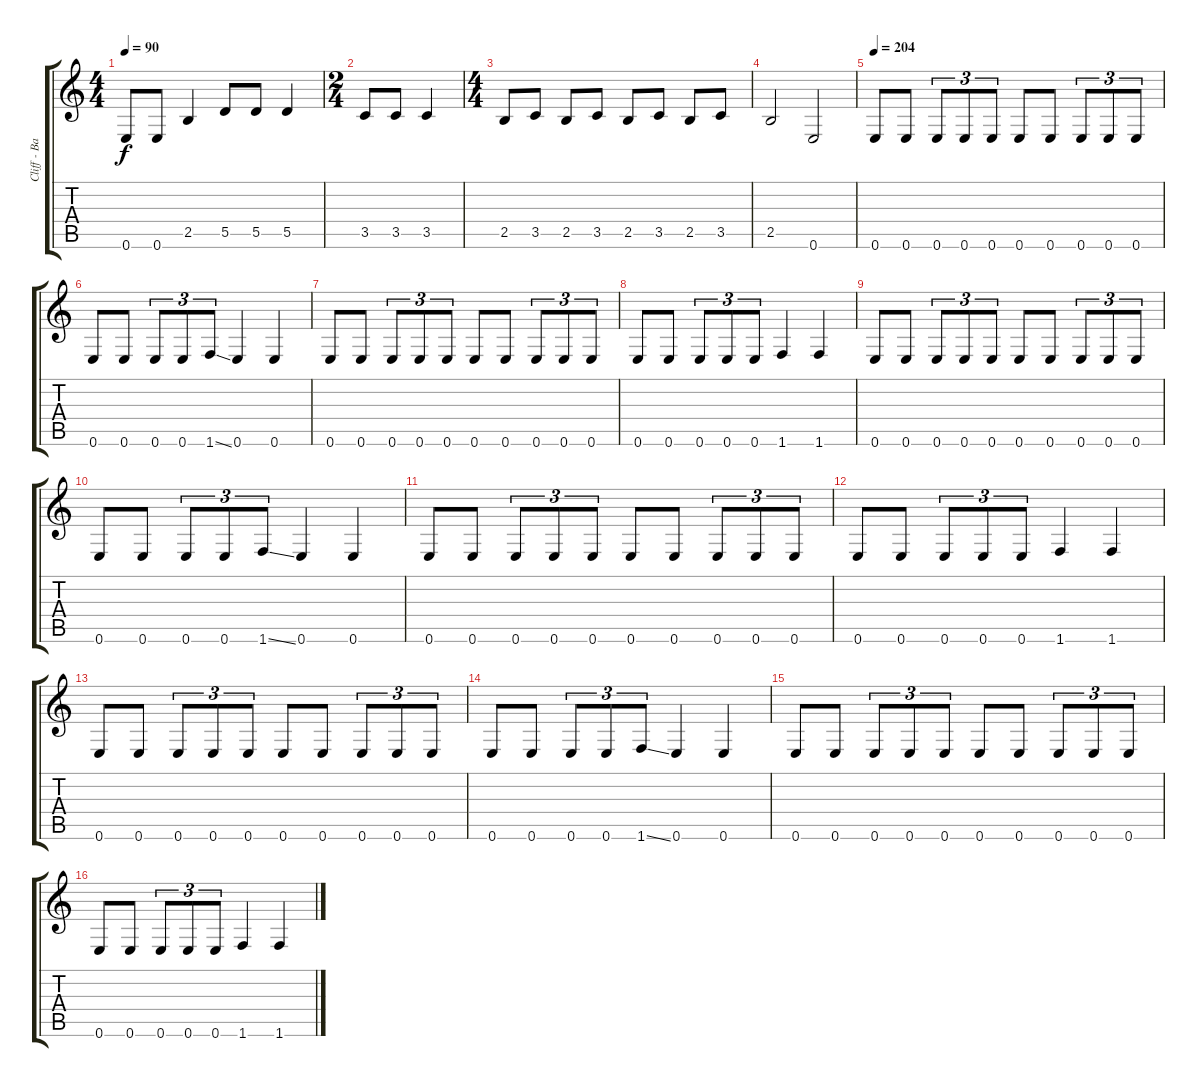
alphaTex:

\track ("Cliff - Bass" "Cliff - Ba") {instrument electricbasspick}
\staff {score tabs}
\tuning (E4 B3 G3 D3 A2 E2) {hide}
\ts (4 4)
\tempo 90
\clef g2
\ks c
0.6.8{dy f} 0.6.8 2.5.4 5.5.8 5.5.8 5.5.4 |
\ts (2 4)
3.5.8 3.5.8 3.5.4 |
\ts (4 4)
2.5.8 3.5.8 2.5.8 3.5.8 2.5.8 3.5.8 2.5.8 3.5.8 |
2.5.2 0.6.2 |
\tempo 204
0.6.8 0.6.8 0.6.8{tu (3 2)} 0.6.8{tu (3 2)} 0.6.8{tu (3 2)} 0.6.8 0.6.8 0.6.8{tu (3 2)} 0.6.8{tu (3 2)} 0.6.8{tu (3 2)} |
0.6.8 0.6.8 0.6.8{tu (3 2)} 0.6.8{tu (3 2)} 1.6{ss}.8{tu (3 2)} 0.6.4 0.6.4 |
0.6.8 0.6.8 0.6.8{tu (3 2)} 0.6.8{tu (3 2)} 0.6.8{tu (3 2)} 0.6.8 0.6.8 0.6.8{tu (3 2)} 0.6.8{tu (3 2)} 0.6.8{tu (3 2)} |
0.6.8 0.6.8 0.6.8{tu (3 2)} 0.6.8{tu (3 2)} 0.6.8{tu (3 2)} 1.6.4 1.6.4 |
0.6.8 0.6.8 0.6.8{tu (3 2)} 0.6.8{tu (3 2)} 0.6.8{tu (3 2)} 0.6.8 0.6.8 0.6.8{tu (3 2)} 0.6.8{tu (3 2)} 0.6.8{tu (3 2)} |
0.6.8 0.6.8 0.6.8{tu (3 2)} 0.6.8{tu (3 2)} 1.6{ss}.8{tu (3 2)} 0.6.4 0.6.4 |
0.6.8 0.6.8 0.6.8{tu (3 2)} 0.6.8{tu (3 2)} 0.6.8{tu (3 2)} 0.6.8 0.6.8 0.6.8{tu (3 2)} 0.6.8{tu (3 2)} 0.6.8{tu (3 2)} |
0.6.8 0.6.8 0.6.8{tu (3 2)} 0.6.8{tu (3 2)} 0.6.8{tu (3 2)} 1.6.4 1.6.4 |
0.6.8 0.6.8 0.6.8{tu (3 2)} 0.6.8{tu (3 2)} 0.6.8{tu (3 2)} 0.6.8 0.6.8 0.6.8{tu (3 2)} 0.6.8{tu (3 2)} 0.6.8{tu (3 2)} |
0.6.8 0.6.8 0.6.8{tu (3 2)} 0.6.8{tu (3 2)} 1.6{ss}.8{tu (3 2)} 0.6.4 0.6.4 |
0.6.8 0.6.8 0.6.8{tu (3 2)} 0.6.8{tu (3 2)} 0.6.8{tu (3 2)} 0.6.8 0.6.8 0.6.8{tu (3 2)} 0.6.8{tu (3 2)} 0.6.8{tu (3 2)} |
0.6.8 0.6.8 0.6.8{tu (3 2)} 0.6.8{tu (3 2)} 0.6.8{tu (3 2)} 1.6.4 1.6.4
